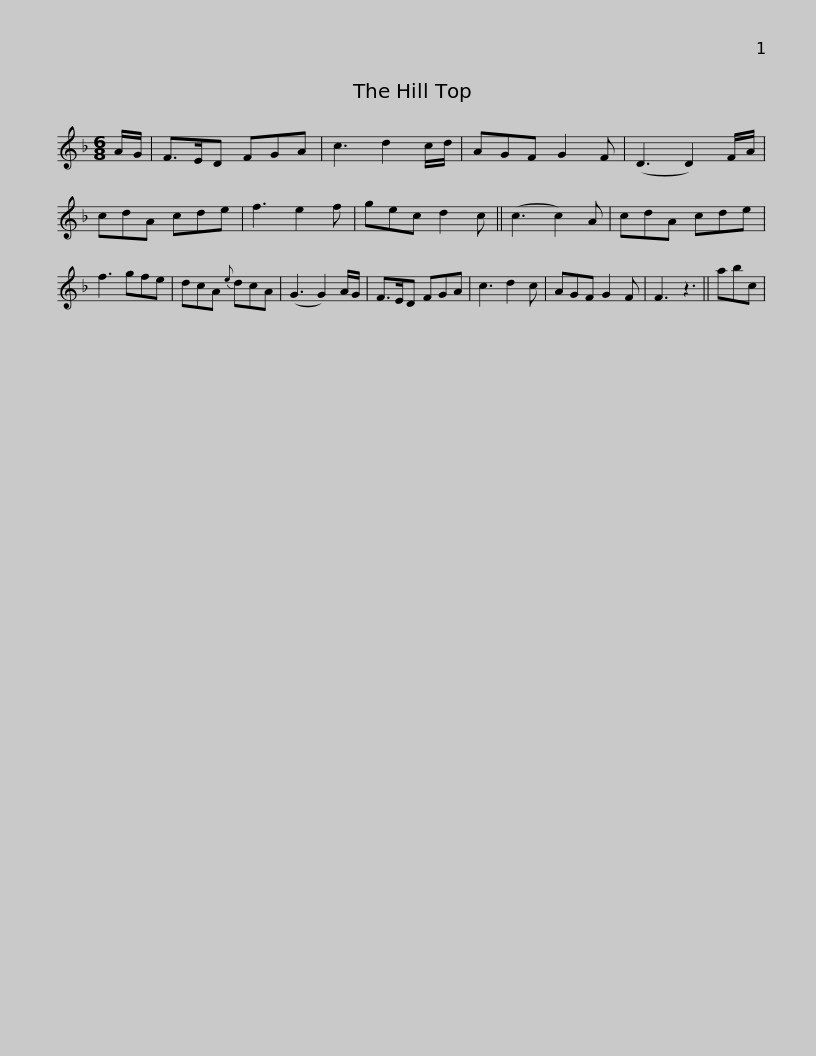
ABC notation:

X:1
L:1/8
M:6/8
I:linebreak $
K:F
V:1 treble
V:1
 A/G/ | F>ED FGA | c3 d2 c/d/ | AGF G2 F | (D3 D2) F/A/ | %5
 cdA cde | f3 e2 f | gec d2 c || (c3 c2) A |$ cdA cde | %10
 f3 gfe | dcA{e} dcA | (G3 G2) A/G/ | F>ED FGA | c3 d2 c | %15
 AGF G2 F | F3 z3 || abc | %18
